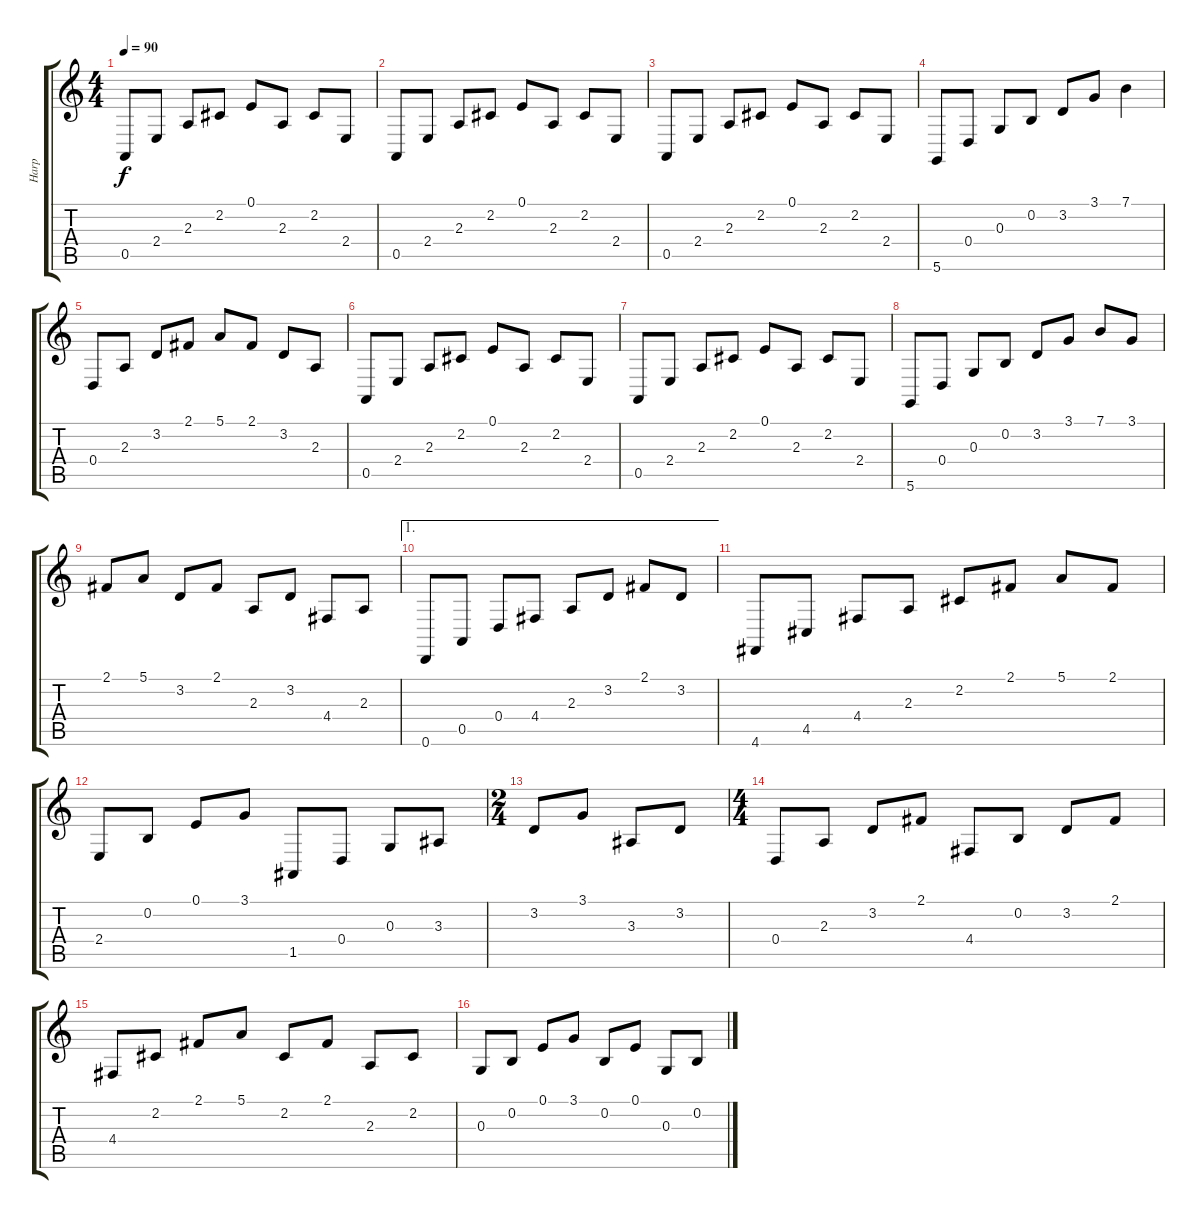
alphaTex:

\track ("Harp" "Harp") {instrument orchestralharp}
\staff {score tabs}
\tuning (E4 B3 G3 D3 A2 D2) {hide}
\ts (4 4)
\tempo 90
\clef g2
\ks c
0.5.8{dy f} 2.4.8 2.3.8 2.2.8 0.1.8 2.3.8 2.2.8 2.4.8 |
0.5.8 2.4.8 2.3.8 2.2.8 0.1.8 2.3.8 2.2.8 2.4.8 |
0.5.8 2.4.8 2.3.8 2.2.8 0.1.8 2.3.8 2.2.8 2.4.8 |
5.6.8 0.4.8 0.3.8 0.2.8 3.2.8 3.1.8 7.1.4 |
0.4.8 2.3.8 3.2.8 2.1.8 5.1.8 2.1.8 3.2.8 2.3.8 |
0.5.8 2.4.8 2.3.8 2.2.8 0.1.8 2.3.8 2.2.8 2.4.8 |
0.5.8 2.4.8 2.3.8 2.2.8 0.1.8 2.3.8 2.2.8 2.4.8 |
5.6.8 0.4.8 0.3.8 0.2.8 3.2.8 3.1.8 7.1.8 3.1.8 |
2.1.8 5.1.8 3.2.8 2.1.8 2.3.8 3.2.8 4.4.8 2.3.8 |
\ae 1
0.6.8 0.5.8 0.4.8 4.4.8 2.3.8 3.2.8 2.1.8 3.2.8 |
4.6.8 4.5.8 4.4.8 2.3.8 2.2.8 2.1.8 5.1.8 2.1.8 |
2.4.8 0.2.8 0.1.8 3.1.8 1.5.8 0.4.8 0.3.8 3.3.8 |
\ts (2 4)
3.2.8 3.1.8 3.3.8 3.2.8 |
\ts (4 4)
0.4.8 2.3.8 3.2.8 2.1.8 4.4.8 0.2.8 3.2.8 2.1.8 |
4.4.8 2.2.8 2.1.8 5.1.8 2.2.8 2.1.8 2.3.8 2.2.8 |
0.3.8 0.2.8 0.1.8 3.1.8 0.2.8 0.1.8 0.3.8 0.2.8
